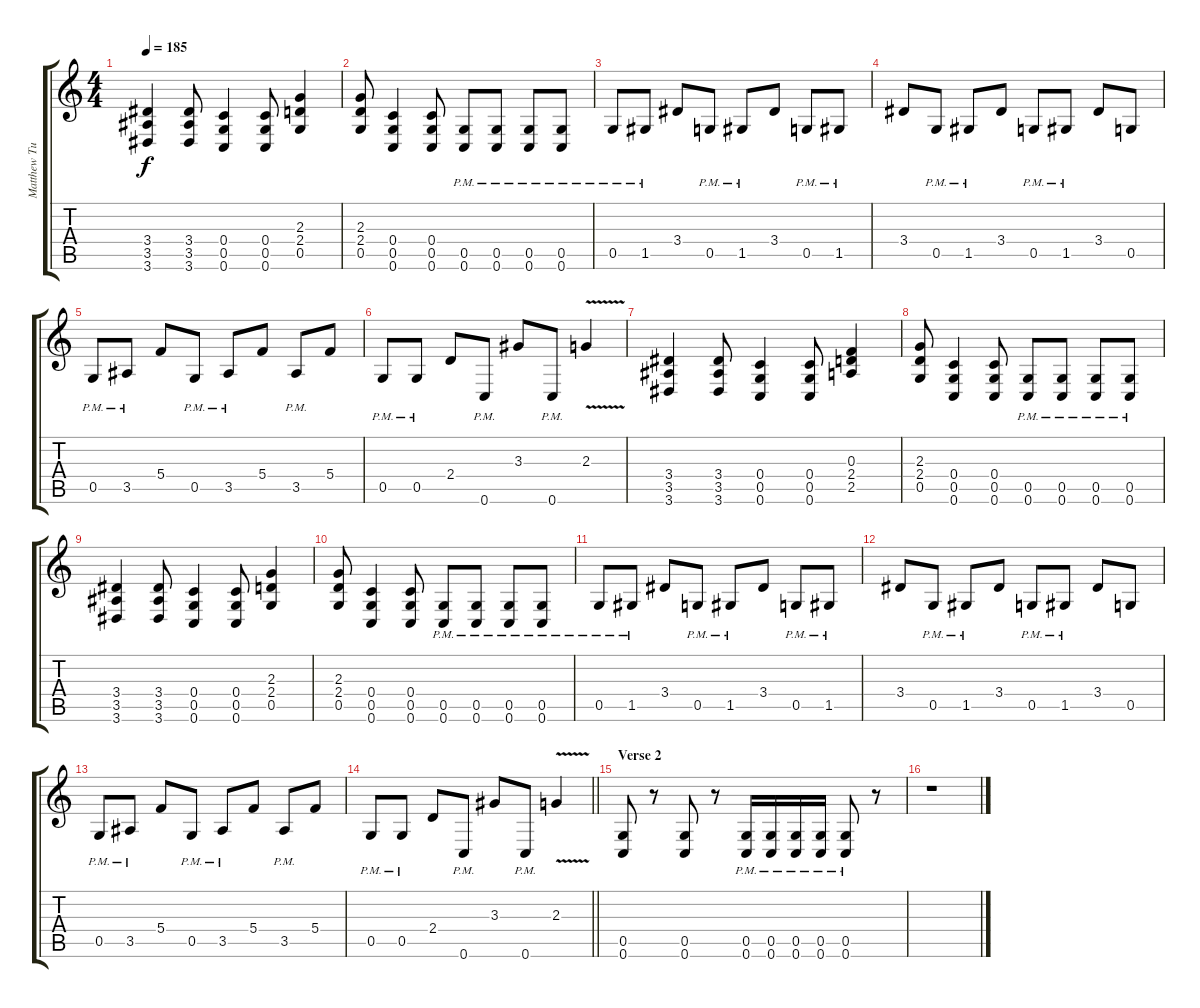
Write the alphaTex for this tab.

\track ("Matthew Tuck (Matt)" "Matthew Tu") {instrument distortionguitar}
\staff {score tabs}
\tuning (D4 A3 F3 C3 G2 C2) {hide}
\ts (4 4)
\tempo 185
\clef g2
\ks c
(3.4 3.5 3.6).4{dy f} (3.4 3.5 3.6).8 (0.4 0.5 0.6).4 (0.4 0.5 0.6).8 (2.3 2.4 0.5).4 |
(2.3 2.4 0.5).8 (0.4 0.5 0.6).4 (0.4 0.5 0.6).8 (0.5{pm} 0.6{pm}).8 (0.5{pm} 0.6{pm}).8 (0.5{pm} 0.6{pm}).8 (0.5{pm} 0.6{pm}).8 |
0.5{pm}.8 1.5{pm}.8 3.4.8 0.5{pm}.8 1.5{pm}.8 3.4.8 0.5{pm}.8 1.5{pm}.8 |
3.4.8 0.5{pm}.8 1.5{pm}.8 3.4.8 0.5{pm}.8 1.5{pm}.8 3.4.8 0.5.8 |
0.5{pm}.8 3.5{pm}.8 5.4.8 0.5{pm}.8 3.5{pm}.8 5.4.8 3.5{pm}.8 5.4.8 |
0.5{pm}.8 0.5{pm}.8 2.4.8 0.6{pm}.8 3.3.8 0.6{pm}.8 2.3{v}.4 |
(3.4 3.5 3.6).4 (3.4 3.5 3.6).8 (0.4 0.5 0.6).4 (0.4 0.5 0.6).8 (0.3 2.4 2.5).4 |
(2.3 2.4 0.5).8 (0.4 0.5 0.6).4 (0.4 0.5 0.6).8 (0.5{pm} 0.6{pm}).8 (0.5{pm} 0.6{pm}).8 (0.5{pm} 0.6{pm}).8 (0.5{pm} 0.6{pm}).8 |
(3.4 3.5 3.6).4 (3.4 3.5 3.6).8 (0.4 0.5 0.6).4 (0.4 0.5 0.6).8 (2.3 2.4 0.5).4 |
(2.3 2.4 0.5).8 (0.4 0.5 0.6).4 (0.4 0.5 0.6).8 (0.5{pm} 0.6{pm}).8 (0.5{pm} 0.6{pm}).8 (0.5{pm} 0.6{pm}).8 (0.5{pm} 0.6{pm}).8 |
0.5{pm}.8 1.5{pm}.8 3.4.8 0.5{pm}.8 1.5{pm}.8 3.4.8 0.5{pm}.8 1.5{pm}.8 |
3.4.8 0.5{pm}.8 1.5{pm}.8 3.4.8 0.5{pm}.8 1.5{pm}.8 3.4.8 0.5.8 |
0.5{pm}.8 3.5{pm}.8 5.4.8 0.5{pm}.8 3.5{pm}.8 5.4.8 3.5{pm}.8 5.4.8 |
\barLineRight lightlight
0.5{pm}.8 0.5{pm}.8 2.4.8 0.6{pm}.8 3.3.8 0.6{pm}.8 2.3{v}.4 |
\section ("" "Verse 2")
(0.5 0.6).8 r.8 (0.5 0.6).8 r.8 (0.5{pm} 0.6{pm}).16 (0.5{pm} 0.6{pm}).16 (0.5{pm} 0.6{pm}).16 (0.5{pm} 0.6{pm}).16 (0.5{pm} 0.6{pm}).8 r.8 |
r.1
